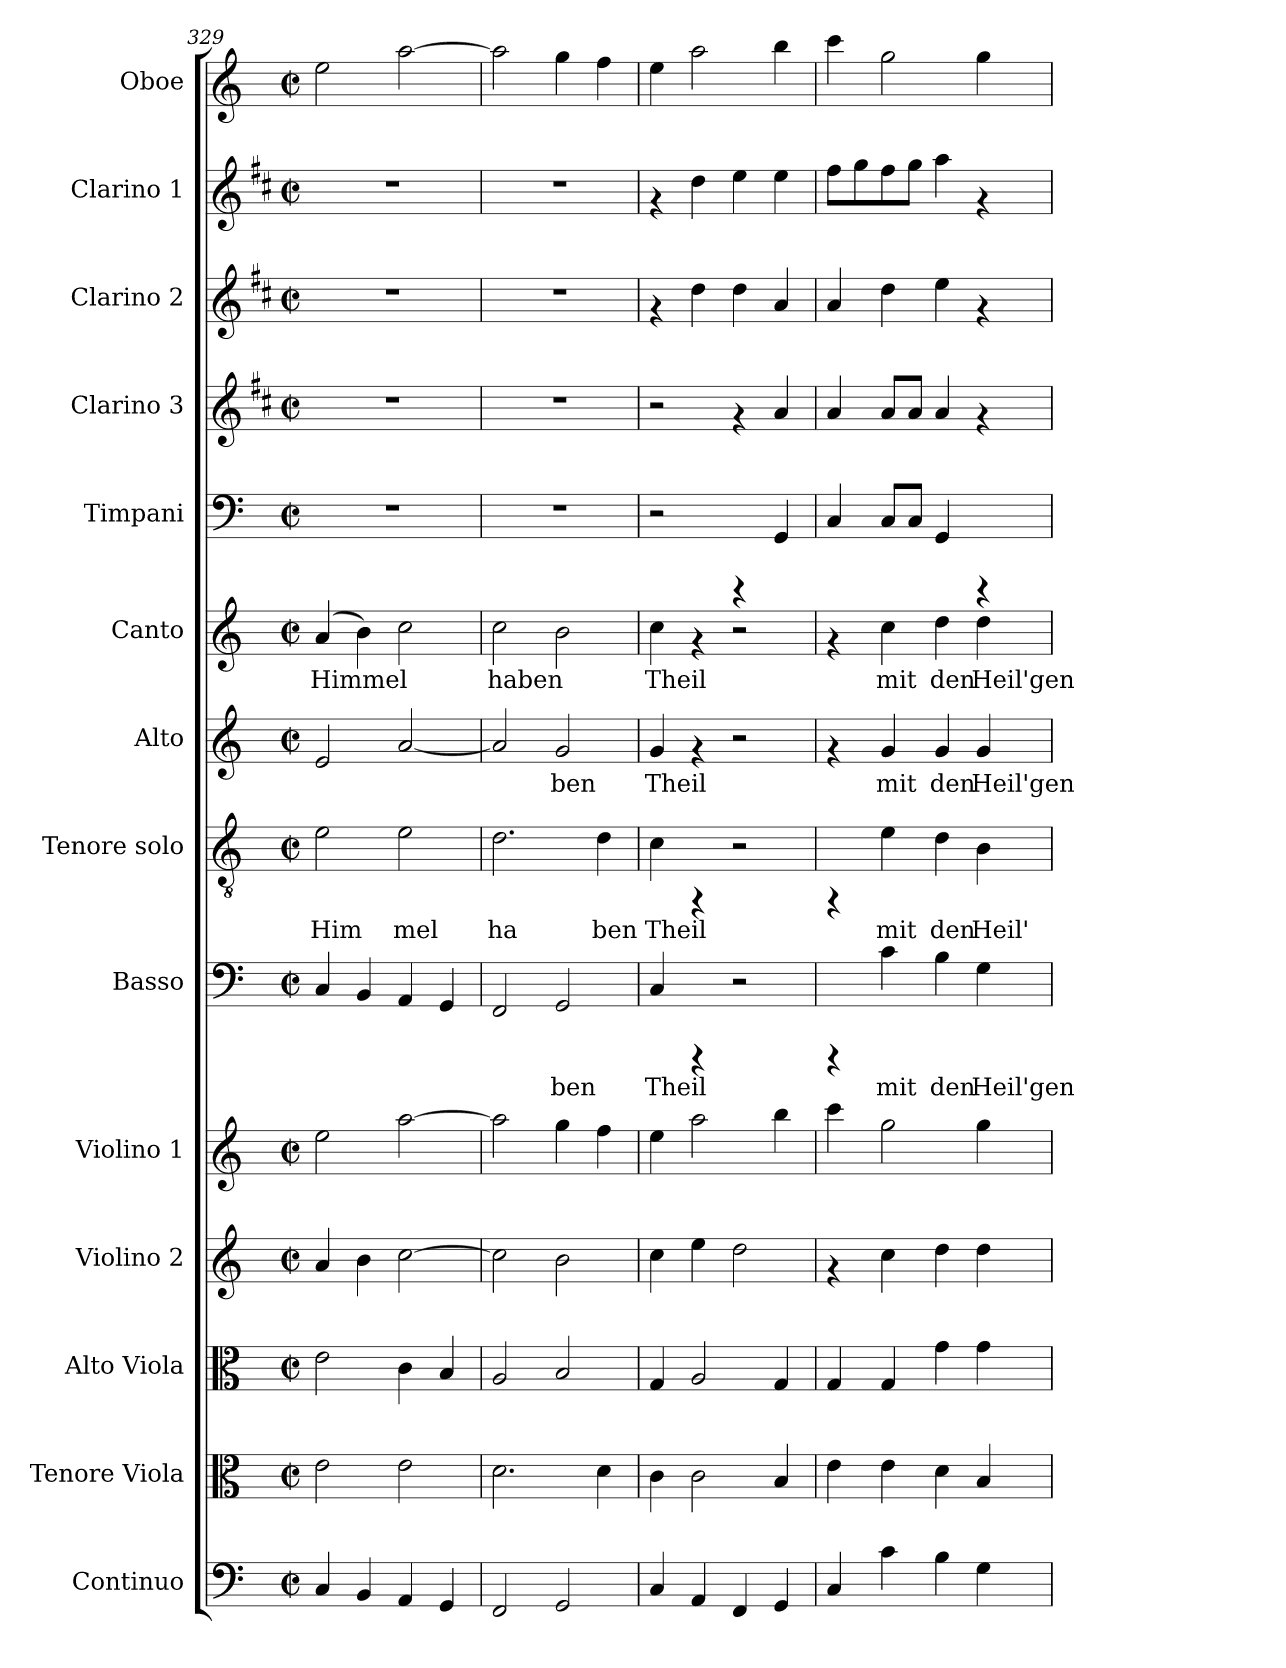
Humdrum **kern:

**kern	**kern	**kern	**kern	**kern	**kern	**text	**kern	**text	**kern	**text	**kern	**text	**kern	**kern	**kern	**kern	**kern
*part14	*part13	*part12	*part11	*part10	*part9	*part9	*part8	*part8	*part7	*part7	*part6	*part6	*part5	*part4	*part3	*part2	*part1
*staff14	*staff13	*staff12	*staff11	*staff10	*staff9	*staff9	*staff8	*staff8	*staff7	*staff7	*staff6	*staff6	*staff5	*staff4	*staff3	*staff2	*staff1
*I"Continuo	*I"Tenore Viola	*I"Alto Viola	*I"Violino 2	*I"Violino 1	*I"Basso	*	*I"Tenore solo	*	*I"Alto	*	*I"Canto	*	*I"Timpani	*I"Clarino 3	*I"Clarino 2	*I"Clarino 1	*I"Oboe
*I'Continuo	*I'Tenore Viola	*I'Alto Viola	*I'Violino 2	*I'Violino 1	*I'Basso	*	*I'Tenore	*	*I'Alto	*	*I'Canto	*	*I'Timpani	*I'Clarino 3	*I'Clarino 2	*I'Clarino 1	*I'Oboe
*clefF4	*clefC3	*clefC3	*clefG2	*clefG2	*clefF4	*	*clefGv2	*	*clefG2	*	*clefG2	*	*clefF4	*clefG2	*clefG2	*clefG2	*clefG2
*	*	*	*	*	*	*	*	*	*	*	*	*	*	*ITrd1c2	*ITrd1c2	*ITrd1c2	*
*k[]	*k[]	*k[]	*k[]	*k[]	*k[]	*	*k[]	*	*k[]	*	*k[]	*	*k[]	*k[]	*k[]	*k[]	*k[]
*C:	*C:	*C:	*C:	*C:	*C:	*	*C:	*	*C:	*	*C:	*	*C:	*C:	*C:	*C:	*C:
*M2/2	*M2/2	*M2/2	*M2/2	*M2/2	*M2/2	*	*M2/2	*	*M2/2	*	*M2/2	*	*M2/2	*M2/2	*M2/2	*M2/2	*M2/2
*met(c|)	*met(c|)	*met(c|)	*met(c|)	*met(c|)	*met(c|)	*	*met(c|)	*	*met(c|)	*	*met(c|)	*	*met(c|)	*met(c|)	*met(c|)	*met(c|)	*met(c|)
=329	=329	=329	=329	=329	=329	=329	=329	=329	=329	=329	=329	=329	=329	=329	=329	=329	=329
!	!	!	!	!	!	!LO:LY:b:cj	!	!LO:LY:b	!	!LO:LY:b:cj	!	!LO:LY:b:cj	!	!	!	!	!
4C/	2e\	2e\	4a/	2ee\	4C/	.	2e\	Him	2e/	.	(>4a/	Himmel	1r	1r	1r	1r	2ee\
!	!	!	!	!	!	!LO:LY:b:cj	!	!	!	!	!	!LO:LY:b:cj	!	!	!	!	!
4BB/	.	.	4b\	.	4BB/	.	.	.	.	.	4b\)	.	.	.	.	.	.
!	!	!	!	!	!	!LO:LY:b:cj	!	!LO:LY:b	!	!LO:LY:b:cj	!	!LO:LY:b:cj	!	!	!	!	!
4AA/	2e\	4c\	[>2cc\	[>2aa\	4AA/	.	2e\	mel	[<2a/	.	2cc\	.	.	.	.	.	[>2aa\
!	!	!	!	!	!	!LO:LY:b:cj	!	!	!	!	!	!	!	!	!	!	!
4GG/	.	4B/	.	.	4GG/	.	.	.	.	.	.	.	.	.	.	.	.
=330	=330	=330	=330	=330	=330	=330	=330	=330	=330	=330	=330	=330	=330	=330	=330	=330	=330
!	!	!	!	!	!	!LO:LY:b:cj	!	!LO:LY:b	!	!LO:LY:b:cj	!	!LO:LY:b:cj	!	!	!	!	!
2FF/	2.d\	2A/	2cc\]	2aa\]	2FF/	.	2.d\	ha	2a/]	.	2cc\	haben	1r	1r	1r	1r	2aa\]
!	!	!	!	!	!	!LO:LY:b:cj	!	!	!	!LO:LY:b:cj	!	!LO:LY:b:cj	!	!	!	!	!
2GG/	.	2B/	2b\	4gg\	2GG/	ben	.	.	2g/	ben	2b\	.	.	.	.	.	4gg\
!	!	!	!	!	!	!	!	!LO:LY:b	!	!	!	!	!	!	!	!	!
.	4d\	.	.	4ff\	.	.	4d\	ben	.	.	.	.	.	.	.	.	4ff\
=331	=331	=331	=331	=331	=331	=331	=331	=331	=331	=331	=331	=331	=331	=331	=331	=331	=331
!	!	!	!	!	!	!LO:LY:b:cj	!	!LO:LY:b	!	!LO:LY:b:cj	!	!LO:LY:b:cj	!	!	!	!	!
4C/	4c\	4G/	4cc\	4ee\	4C/	Theil	4c\	Theil	4g/	Theil	4cc\	Theil	2r	2r	4rf	4rf	4ee\
4AA/	2c\	2A/	4ee\	2aa\	4rCCC	.	4rFF	.	4rf	.	4rf	.	.	.	4cc\	4cc\	2aa\
4FF/	.	.	2dd\	.	2r	.	2r	.	2r	.	2r	.	4rCCC	4rf	4cc\	4dd\	.
4GG/	4B/	4G/	.	4bb\	.	.	.	.	.	.	.	.	4GG/	4g/	4g/	4dd\	4bb\
=332	=332	=332	=332	=332	=332	=332	=332	=332	=332	=332	=332	=332	=332	=332	=332	=332	=332
4C/	4e\	4G/	4rf	4ccc\	4rCCC	.	4rFF	.	4rf	.	4rf	.	4C/	4g/	4g/	8ee\L	4ccc\
.	.	.	.	.	.	.	.	.	.	.	.	.	.	.	.	8ff\	.
!	!	!	!	!	!	!LO:LY:b:cj	!	!LO:LY:b	!	!LO:LY:b:cj	!	!LO:LY:b:cj	!	!	!	!	!
4c\	4e\	4G/	4cc\	2gg\	4c\	mit	4e\	mit	4g/	mit	4cc\	mit	8C/L	8g/L	4cc\	8ee\	2gg\
.	.	.	.	.	.	.	.	.	.	.	.	.	8C/J	8g/J	.	8ff\J	.
!	!	!	!	!	!	!LO:LY:b:cj	!	!LO:LY:b	!	!LO:LY:b:cj	!	!LO:LY:b:cj	!	!	!	!	!
4B\	4d\	4g\	4dd\	.	4B\	den	4d\	den	4g/	den	4dd\	den	4GG/	4g/	4dd\	4gg\	.
!	!	!	!	!	!	!LO:LY:b:cj	!	!LO:LY:b	!	!LO:LY:b:cj	!	!LO:LY:b:cj	!	!	!	!	!
4G\	4B/	4g\	4dd\	4gg\	4G\	Heil'gen	4B\	Heil'	4g/	Heil'gen	4dd\	Heil'gen	4rCCC	4rf	4rf	4rf	4gg\
=	=	=	=	=	=	=	=	=	=	=	=	=	=	=	=	=	=
*-	*-	*-	*-	*-	*-	*-	*-	*-	*-	*-	*-	*-	*-	*-	*-	*-	*-
